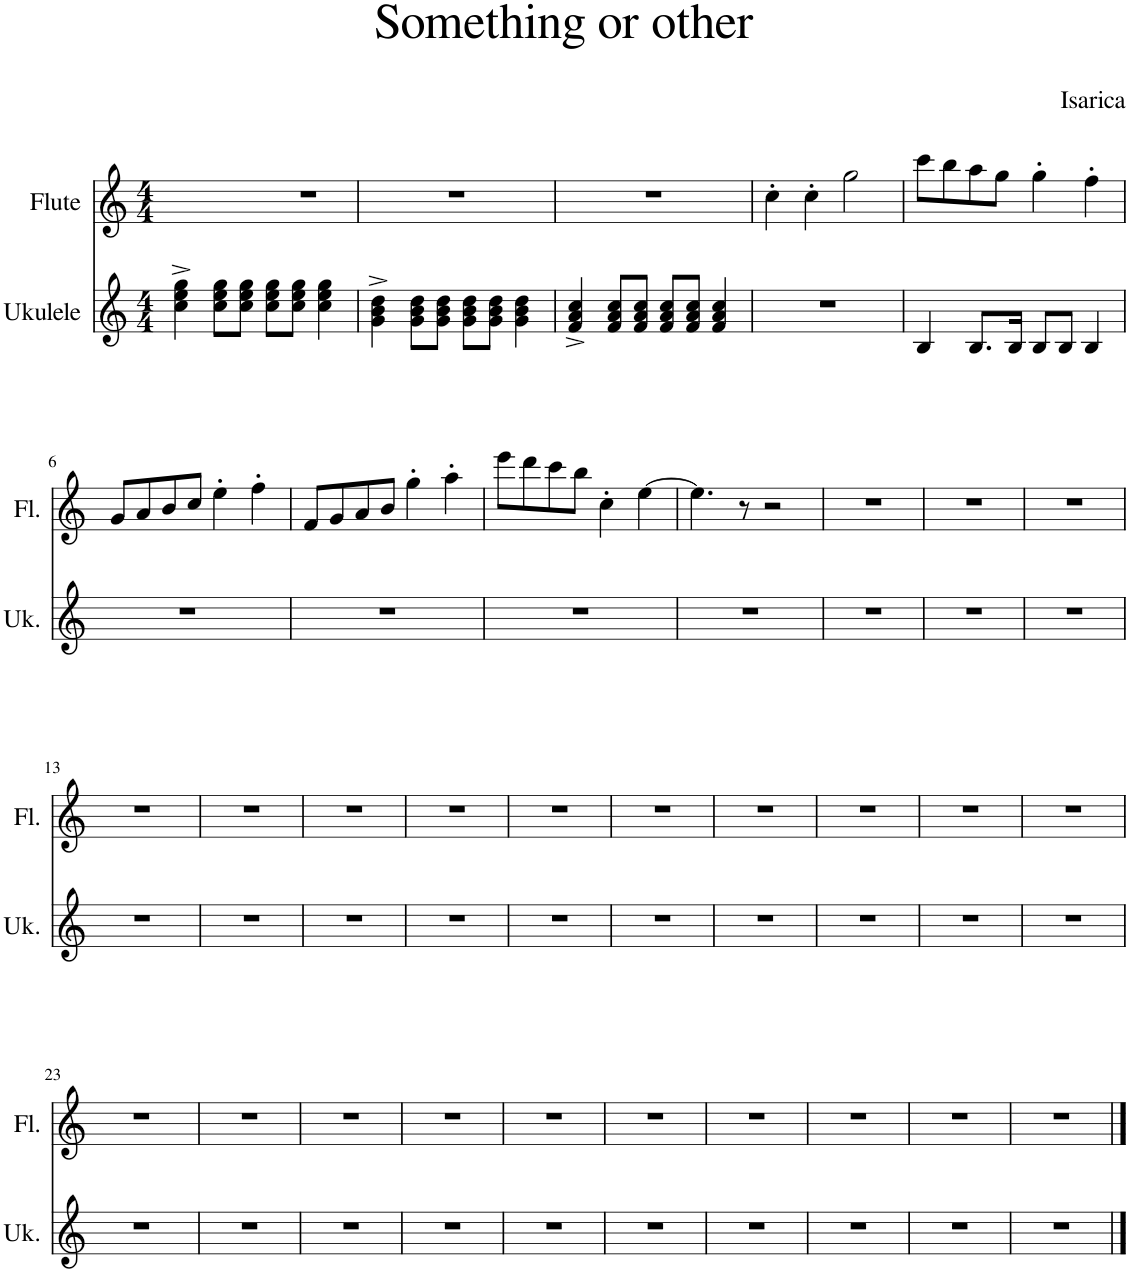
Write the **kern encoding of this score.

**kern	**kern
*part2	*part1
*staff2	*staff1
*I"Ukulele	*I"Flute
*I'Uk.	*I'Fl.
*clefG2	*clefG2
*k[]	*k[]
*M4/4	*M4/4
=1	=1
4cc\^ 4ee\^ 4gg\^	1r
8cc\ 8ee\ 8gg\L	.
8cc\ 8ee\ 8gg\J	.
8cc\ 8ee\ 8gg\L	.
8cc\ 8ee\ 8gg\J	.
4cc\ 4ee\ 4gg\	.
=2	=2
4g\^ 4b\^ 4dd\^	1r
8g\ 8b\ 8dd\L	.
8g\ 8b\ 8dd\J	.
8g\ 8b\ 8dd\L	.
8g\ 8b\ 8dd\J	.
4g\ 4b\ 4dd\	.
=3	=3
4f/^ 4a/^ 4cc/^	1r
8f/ 8a/ 8cc/L	.
8f/ 8a/ 8cc/J	.
8f/ 8a/ 8cc/L	.
8f/ 8a/ 8cc/J	.
4f/ 4a/ 4cc/	.
=4	=4
1r	4cc'\
.	4cc'\
.	2gg\
=5	=5
4B/	8ccc\L
.	8bb\
8.B/L	8aa\
.	8gg\J
16B/Jk	.
8B/L	4gg'\
8B/J	.
4B/	4ff'\
!!LO:LB:g=z
=6	=6
1r	8g/L
.	8a/
.	8b/
.	8cc/J
.	4ee'\
.	4ff'\
=7	=7
1r	8f/L
.	8g/
.	8a/
.	8b/J
.	4gg'\
.	4aa'\
=8	=8
1r	8eee\L
.	8ddd\
.	8ccc\
.	8bb\J
.	4cc'\
.	[4ee\
=9	=9
1r	4.ee\]
.	8r
.	2r
=10	=10
1r	1r
=11	=11
1r	1r
=12	=12
1r	1r
!!LO:LB:g=z
=13	=13
1r	1r
=14	=14
1r	1r
=15	=15
1r	1r
=16	=16
1r	1r
=17	=17
1r	1r
=18	=18
1r	1r
=19	=19
1r	1r
=20	=20
1r	1r
=21	=21
1r	1r
=22	=22
1r	1r
!!LO:LB:g=z
=23	=23
1r	1r
=24	=24
1r	1r
=25	=25
1r	1r
=26	=26
1r	1r
=27	=27
1r	1r
=28	=28
1r	1r
=29	=29
1r	1r
=30	=30
1r	1r
=31	=31
1r	1r
=32	=32
1r	1r
==	==
*-	*-
